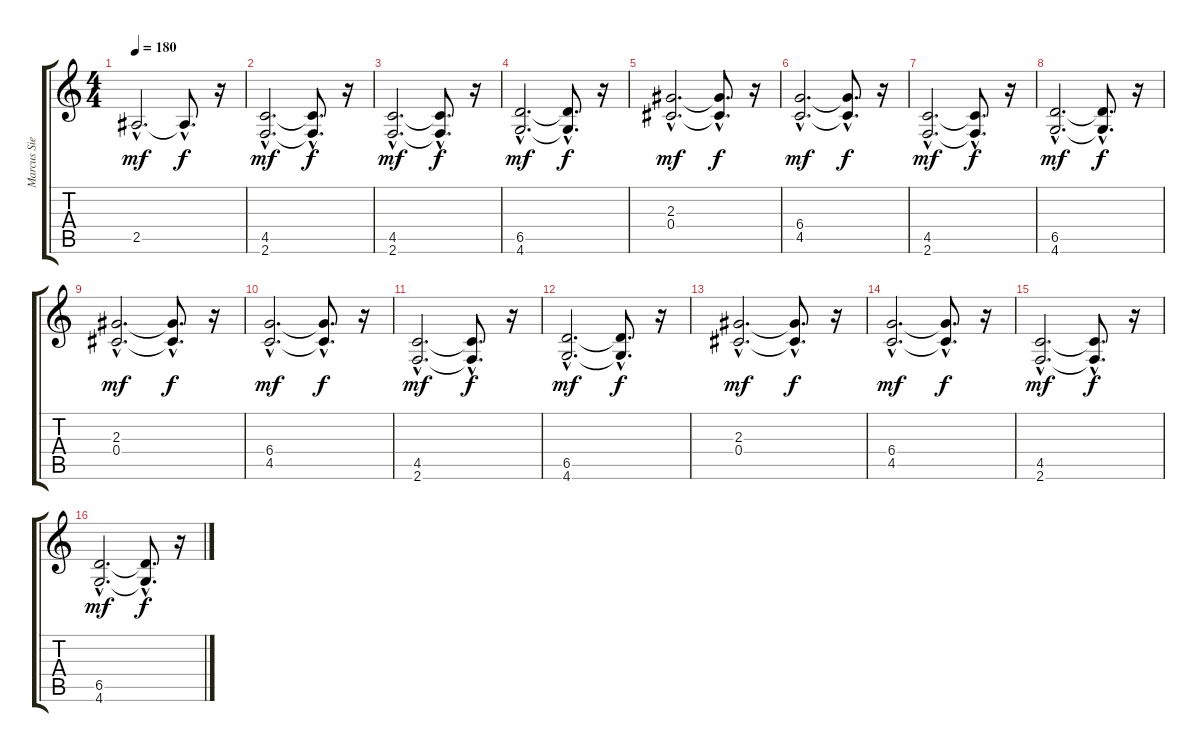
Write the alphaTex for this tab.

\track ("Marcus Siepen" "Marcus Sie") {instrument distortionguitar}
\staff {score tabs}
\tuning (Eb4 Bb3 Gb3 Db3 Ab2 Eb2) {hide}
\ts (4 4)
\tempo 180
\clef g2
\ks c
2.5{hac}.2{d dy mf} 2.5{hac t}.8{d dy f} r.16 |
(4.5{hac} 2.6{hac}).2{d dy mf} (4.5{hac t} 2.6{hac t}).8{d dy f} r.16 |
(4.5{hac} 2.6{hac}).2{d dy mf} (4.5{hac t} 2.6{hac t}).8{d dy f} r.16 |
(6.5{hac} 4.6{hac}).2{d dy mf} (6.5{hac t} 4.6{hac t}).8{d dy f} r.16 |
(2.3{hac} 0.4{hac}).2{d dy mf} (2.3{hac t} 0.4{hac t}).8{d dy f} r.16 |
(6.4{hac} 4.5{hac}).2{d dy mf} (6.4{hac t} 4.5{hac t}).8{d dy f} r.16 |
(4.5{hac} 2.6{hac}).2{d dy mf} (4.5{hac t} 2.6{hac t}).8{d dy f} r.16 |
(6.5{hac} 4.6{hac}).2{d dy mf} (6.5{hac t} 4.6{hac t}).8{d dy f} r.16 |
(2.3{hac} 0.4{hac}).2{d dy mf} (2.3{hac t} 0.4{hac t}).8{d dy f} r.16 |
(6.4{hac} 4.5{hac}).2{d dy mf} (6.4{hac t} 4.5{hac t}).8{d dy f} r.16 |
(4.5{hac} 2.6{hac}).2{d dy mf} (4.5{hac t} 2.6{hac t}).8{d dy f} r.16 |
(6.5{hac} 4.6{hac}).2{d dy mf} (6.5{hac t} 4.6{hac t}).8{d dy f} r.16 |
(2.3{hac} 0.4{hac}).2{d dy mf} (2.3{hac t} 0.4{hac t}).8{d dy f} r.16 |
(6.4{hac} 4.5{hac}).2{d dy mf} (6.4{hac t} 4.5{hac t}).8{d dy f} r.16 |
(4.5{hac} 2.6{hac}).2{d dy mf} (4.5{hac t} 2.6{hac t}).8{d dy f} r.16 |
(6.5{hac} 4.6{hac}).2{d dy mf} (6.5{hac t} 4.6{hac t}).8{d dy f} r.16
